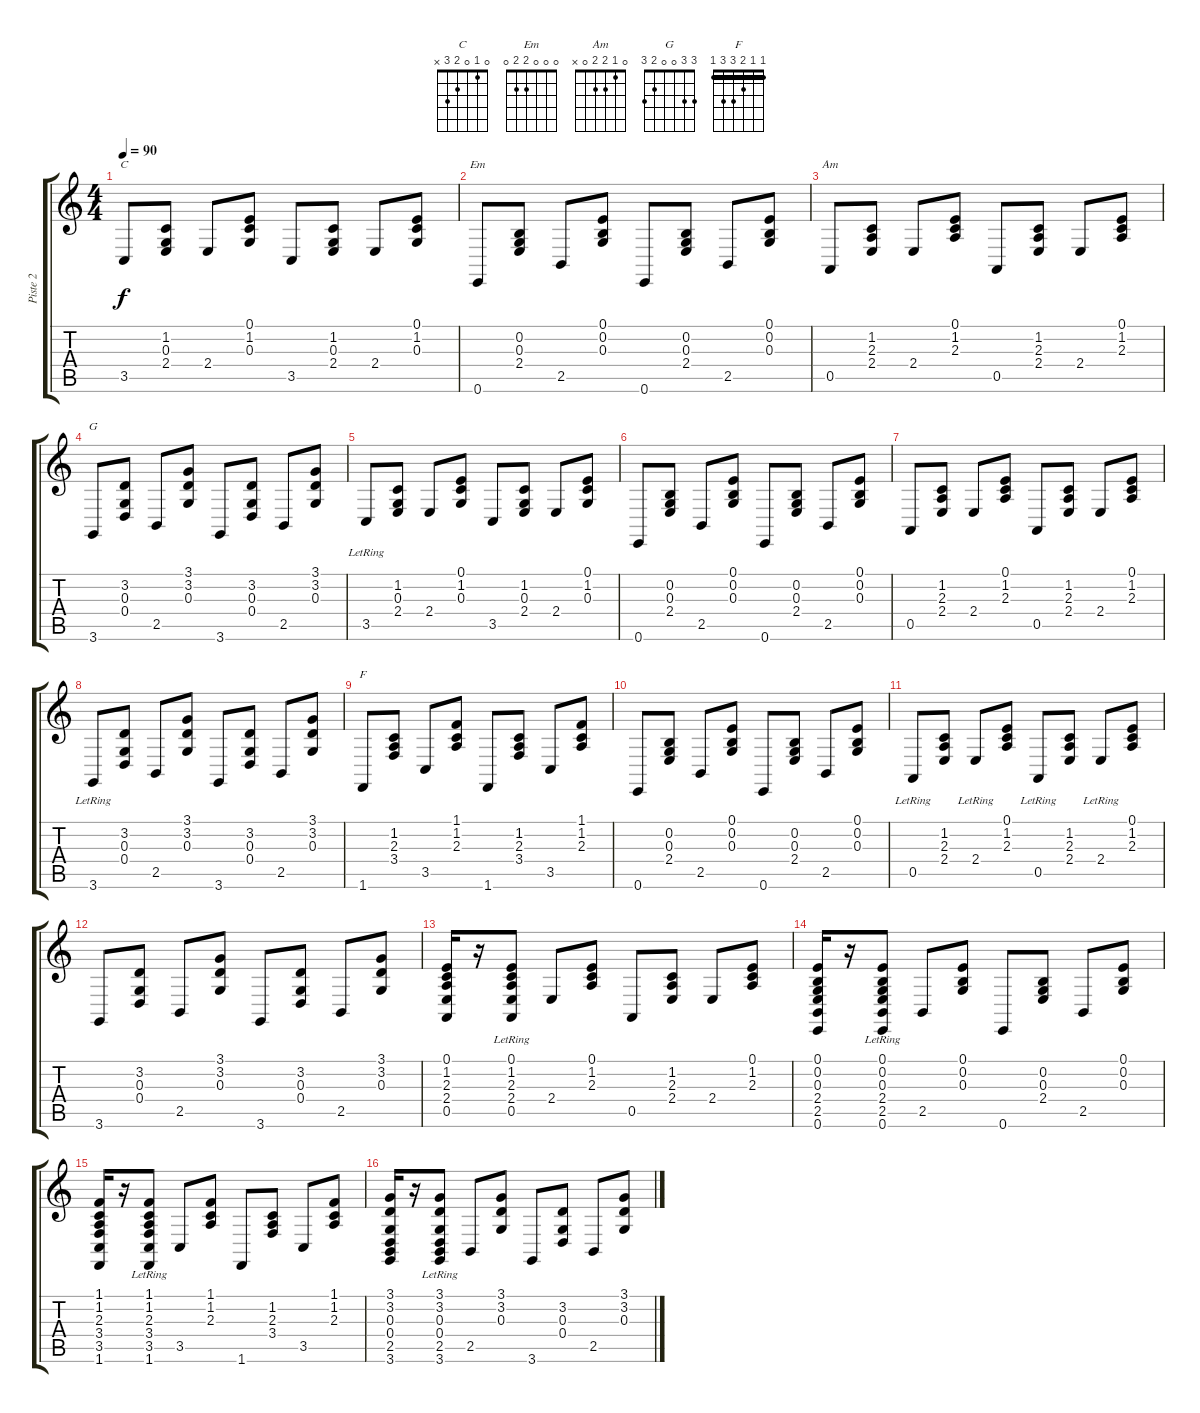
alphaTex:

\track ("Piste 2" "Piste 2") {instrument acousticgrandpiano}
\staff {score tabs}
\tuning (E4 B3 G3 D3 A2 E2) {hide}
\chord ("C" 0 1 0 2 3 x)
\chord ("Em" 0 0 0 2 2 0)
\chord ("Am" 0 1 2 2 0 x)
\chord ("G" 3 3 0 0 2 3)
\chord ("F" 1 1 2 3 3 1) {barre 1}
\ts (4 4)
\tempo 90
\clef g2
\ks c
3.5.8{ch "C" dy f} (1.2 0.3 2.4).8 2.4.8 (0.1 1.2 0.3).8 3.5.8 (1.2 0.3 2.4).8 2.4.8 (0.1 1.2 0.3).8 |
0.6.8{ch "Em"} (0.2 0.3 2.4).8 2.5.8 (0.1 0.2 0.3).8 0.6.8 (0.2 0.3 2.4).8 2.5.8 (0.1 0.2 0.3).8 |
0.5.8{ch "Am"} (1.2 2.3 2.4).8 2.4.8 (0.1 1.2 2.3).8 0.5.8 (1.2 2.3 2.4).8 2.4.8 (0.1 1.2 2.3).8 |
3.6.8{ch "G"} (3.2 0.3 0.4).8 2.5.8 (3.1 3.2 0.3).8 3.6.8 (3.2 0.3 0.4).8 2.5.8 (3.1 3.2 0.3).8 |
3.5{lr}.8 (1.2 0.3 2.4).8 2.4.8 (0.1 1.2 0.3).8 3.5.8 (1.2 0.3 2.4).8 2.4.8 (0.1 1.2 0.3).8 |
0.6.8 (0.2 0.3 2.4).8 2.5.8 (0.1 0.2 0.3).8 0.6.8 (0.2 0.3 2.4).8 2.5.8 (0.1 0.2 0.3).8 |
0.5.8 (1.2 2.3 2.4).8 2.4.8 (0.1 1.2 2.3).8 0.5.8 (1.2 2.3 2.4).8 2.4.8 (0.1 1.2 2.3).8 |
3.6{lr}.8 (3.2 0.3 0.4).8 2.5.8 (3.1 3.2 0.3).8 3.6.8 (3.2 0.3 0.4).8 2.5.8 (3.1 3.2 0.3).8 |
1.6.8{ch "F"} (1.2 2.3 3.4).8 3.5.8 (1.1 1.2 2.3).8 1.6.8 (1.2 2.3 3.4).8 3.5.8 (1.1 1.2 2.3).8 |
0.6.8 (0.2 0.3 2.4).8 2.5.8 (0.1 0.2 0.3).8 0.6.8 (0.2 0.3 2.4).8 2.5.8 (0.1 0.2 0.3).8 |
0.5{lr}.8 (1.2 2.3 2.4).8 2.4{lr}.8 (0.1 1.2 2.3).8 0.5{lr}.8 (1.2 2.3 2.4).8 2.4{lr}.8 (0.1 1.2 2.3).8 |
3.6.8 (3.2 0.3 0.4).8 2.5.8 (3.1 3.2 0.3).8 3.6.8 (3.2 0.3 0.4).8 2.5.8 (3.1 3.2 0.3).8 |
(0.1 1.2 2.3 2.4 0.5).16 r.16 (0.1{lr} 1.2{lr} 2.3{lr} 2.4{lr} 0.5{lr}).8 2.4.8 (0.1 1.2 2.3).8 0.5.8 (1.2 2.3 2.4).8 2.4.8 (0.1 1.2 2.3).8 |
(0.1 0.2 0.3 2.4 2.5 0.6).16 r.16 (0.1{lr} 0.2{lr} 0.3{lr} 2.4{lr} 2.5{lr} 0.6{lr}).8 2.5.8 (0.1 0.2 0.3).8 0.6.8 (0.2 0.3 2.4).8 2.5.8 (0.1 0.2 0.3).8 |
(1.1 1.2 2.3 3.4 3.5 1.6).16 r.16 (1.1{lr} 1.2{lr} 2.3{lr} 3.4{lr} 3.5{lr} 1.6{lr}).8 3.5.8 (1.1 1.2 2.3).8 1.6.8 (1.2 2.3 3.4).8 3.5.8 (1.1 1.2 2.3).8 |
(3.1 3.2 0.3 0.4 2.5 3.6).16 r.16 (3.1{lr} 3.2{lr} 0.3{lr} 0.4{lr} 2.5{lr} 3.6{lr}).8 2.5.8 (3.1 3.2 0.3).8 3.6.8 (3.2 0.3 0.4).8 2.5.8 (3.1 3.2 0.3).8
